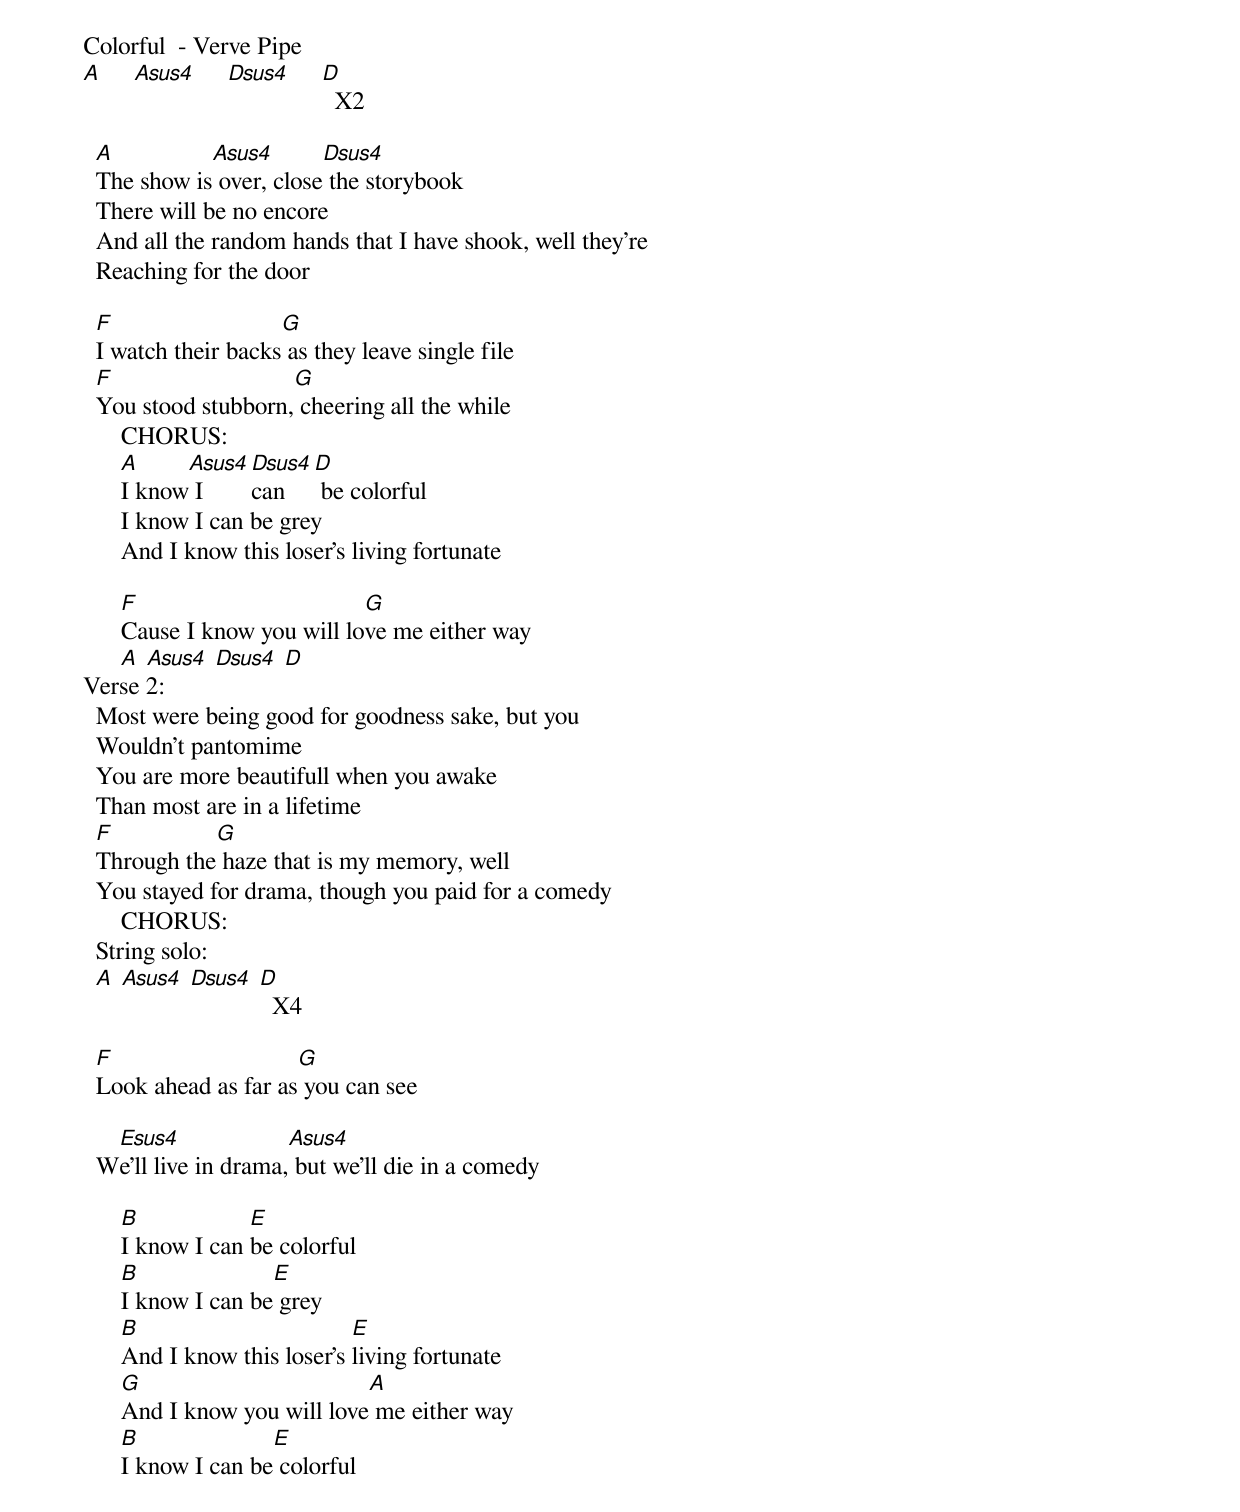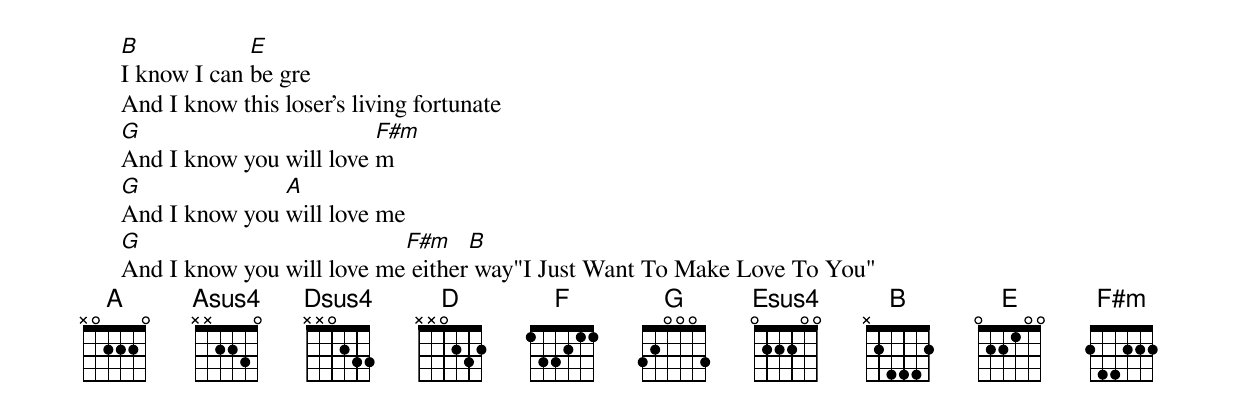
Colorful  - Verve Pipe
[A]     [Asus4]     [Dsus4]     [D]  X2

  [A]The show is[Asus4] over, close[Dsus4] the storybook
  There will be no encore
  And all the random hands that I have shook, well they're
  Reaching for the door

  [F]I watch their backs[G] as they leave single file
  [F]You stood stubborn,[G] cheering all the while
      CHORUS:
      [A]I know[Asus4] I [Dsus4]can[D] be colorful
      I know I can be grey
      And I know this loser's living fortunate

      [F]Cause I know you will lo[G]ve me either way
      [A] [Asus4] [Dsus4] [D]
Verse 2:
  Most were being good for goodness sake, but you
  Wouldn't pantomime
  You are more beautifull when you awake
  Than most are in a lifetime
  [F]Through the[G] haze that is my memory, well
  You stayed for drama, though you paid for a comedy
      CHORUS:
  String solo:
  [A] [Asus4] [Dsus4] [D]  X4

  [F]Look ahead as far as[G] you can see

  W[Esus4]e’ll live in drama,[Asus4] but we'll die in a comedy

      [B]I know I can [E]be colorful
      [B]I know I can be[E] grey
      [B]And I know this loser's [E]living fortunate
      [G]And I know you will love[A] me either way
      [B]I know I can be[E] colorful
      [B]I know I can [E]be gre
      And I know this loser's living fortunate
      [G]And I know you will love [F#m]m
      [G]And I know you [A]will love me
      [G]And I know you will love me[F#m] either[B] way"I Just Want To Make Love To You"
